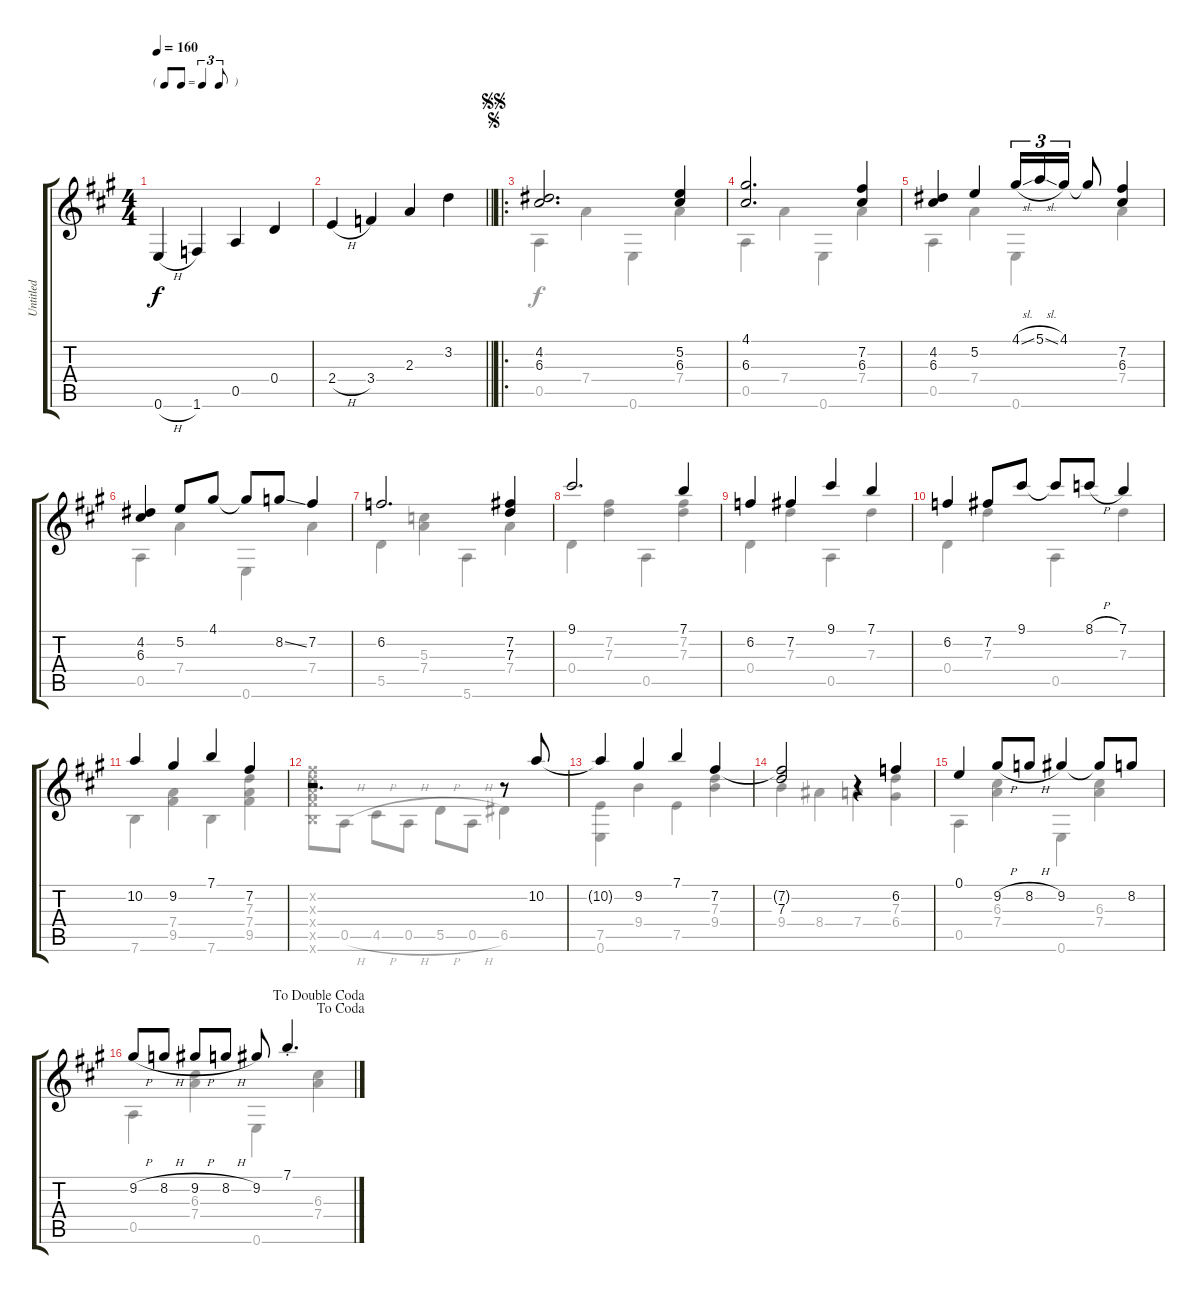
\track ("Untitled" "Untitled") {instrument acousticguitarsteel}
\staff {score tabs}
\tuning (E4 B3 G3 D3 A2 E2) {hide}
\voice
\ts (4 4)
\tf triplet8th
\tempo 160
\clef g2
\ks a
0.6{h}.4{dy f instrument acousticguitarsteel} 1.6.4 0.5.4 0.4.4 |
\barLineRight lightlight
2.4{h}.4 3.4.4 2.3.4 3.2.4 |
\ro
\section ("" " ")
\jump segno
\jump segnosegno
(4.2 6.3).2{d} (5.2 6.3).4 |
(4.1 6.3).2{d} (7.2 6.3).4 |
(4.2 6.3).4 5.2.4 4.1{sl}.16{tu (3 2)} 5.1{sl}.16{tu (3 2)} 4.1.16{tu (3 2)} 4.1{t}.8 (7.2 6.3).4 |
(4.2 6.3).4 5.2.8 4.1.8 4.1{t}.8 8.2{ss}.8 7.2.4 |
6.2.2{d} (7.2 7.3).4 |
9.1.2{d} 7.1.4 |
6.2.4 7.2.4 9.1.4 7.1.4 |
6.2.4 7.2.8 9.1.8 9.1{t}.8 8.1{h}.8 7.1.4 |
10.2.4 9.2.4 7.1.4 7.2.4 |
r.2{d} r.8 10.2.8 |
10.2{t}.4 9.2.4 7.1.4 7.2.4 |
(7.2{t} 7.3).2 r.4 6.2.4 |
0.1.4 9.2{h}.8 8.2{h}.8 9.2.4 9.2{t}.8 8.2.8 |
\jump dacoda
\jump dadoublecoda
9.2{h}.8 8.2{h}.8 9.2{h}.8 8.2{h}.8 9.2.8 7.1{st}.4{d}
\voice
\clef g2
\ottava regular
\simile none
\ks a
|
\barLineRight lightlight
|
0.5.4 7.4.4 0.6.4 7.4.4 |
0.5.4 7.4.4 0.6.4 7.4.4 |
0.5.4 7.4.4 0.6.4 7.4.4 |
0.5.4 7.4.4 0.6.4 7.4.4 |
5.5.4 (5.3 7.4).4 5.6.4 7.4.4 |
0.4.4 (7.2 7.3).4 0.5.4 (7.2 7.3).4 |
0.4.4 7.3.4 0.5.4 7.3.4 |
0.4.4 7.3.4 0.5.4 7.3.4 |
7.6.4 (7.4 9.5).4 7.6.4 (7.3 7.4 9.5).4 |
(7.2{x} 7.3{x} 7.4{x} 9.5{x} 7.6{x}).8 0.5{h}.8 4.5{h}.8 0.5{h}.8 5.5{h}.8 0.5{h}.8 6.5.4 |
(7.5 0.6).4 9.4.4 7.5.4 (7.3 9.4).4 |
9.4.4 8.4.4 7.4.4 (7.3 6.4).4 |
0.5.4 (6.3 7.4).4 0.6.4 (6.3 7.4).4 |
0.5.4 (6.3 7.4).4 0.6.4 (6.3 7.4).4
